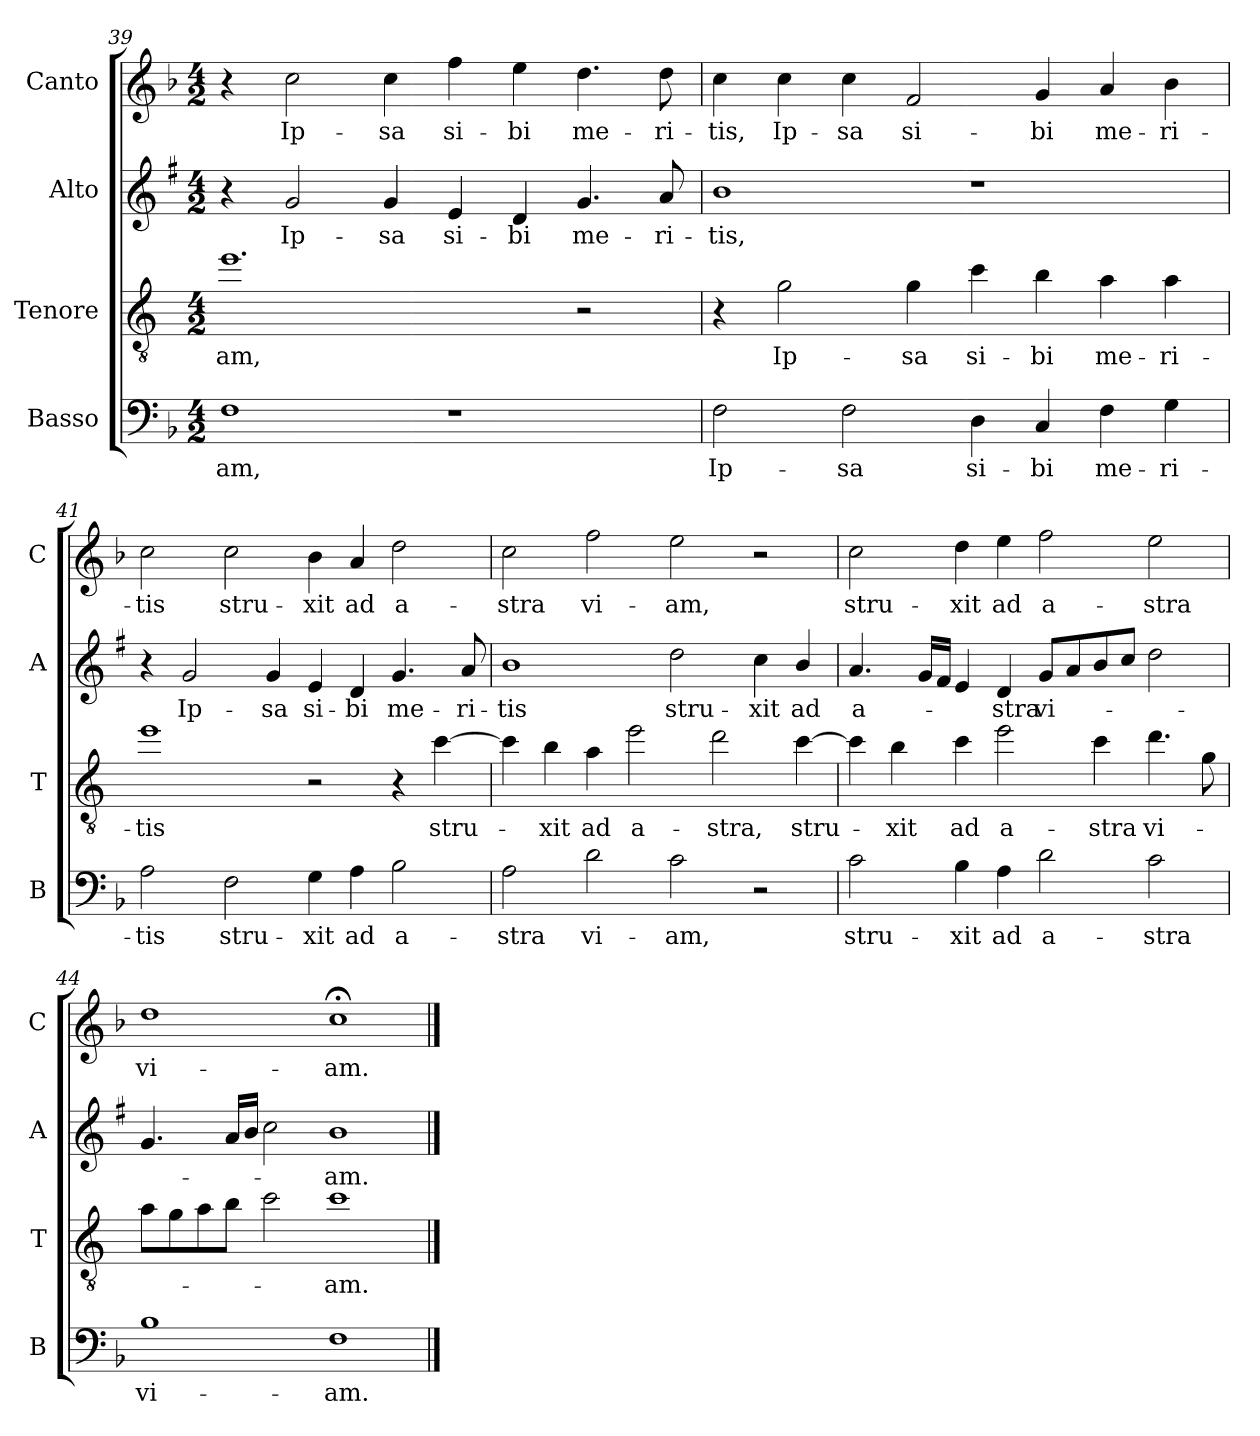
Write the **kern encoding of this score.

**kern	**text	**kern	**text	**kern	**text	**kern	**text
*part4	*part4	*part3	*part3	*part2	*part2	*part1	*part1
*staff4	*staff4	*staff3	*staff3	*staff2	*staff2	*staff1	*staff1
*I"Basso	*	*I"Tenore	*	*I"Alto	*	*I"Canto	*
*I'B	*	*I'T	*	*I'A	*	*I'C	*
*clefF4	*	*clefGv2	*	*clefG2	*	*clefG2	*
*	*	*ITrd4c7	*	*ITrd1c2	*	*	*
*k[b-]	*	*k[b-]	*	*k[b-]	*	*k[b-]	*
*F:	*	*F:	*	*F:	*	*F:	*
*M4/2	*	*M4/2	*	*M4/2	*	*M4/2	*
=39	=39	=39	=39	=39	=39	=39	=39
!	!LO:LY:b	!	!LO:LY:b	!	!	!	!
1F	-am,	1.a	-am,	4r	.	4r	.
!	!	!	!	!	!LO:LY:b	!	!LO:LY:b
.	.	.	.	2f/	Ip-	2cc\	Ip-
!	!	!	!	!	!LO:LY:b	!	!LO:LY:b
.	.	.	.	4f/	-sa	4cc\	-sa
!	!	!	!	!	!LO:LY:b	!	!LO:LY:b
1r	.	.	.	4d/	si-	4ff\	si-
!	!	!	!	!	!LO:LY:b	!	!LO:LY:b
.	.	.	.	4c/	-bi	4ee\	-bi
!	!	!	!	!	!LO:LY:b	!	!LO:LY:b
.	.	2r	.	4.f/	me-	4.dd\	me-
!	!	!	!	!	!LO:LY:b	!	!LO:LY:b
.	.	.	.	8g/	-ri-	8dd\	-ri-
=40	=40	=40	=40	=40	=40	=40	=40
!	!LO:LY:b	!	!	!	!LO:LY:b	!	!LO:LY:b
2F\	Ip-	4r	.	1a	-tis,	4cc\	-tis,
!	!	!	!LO:LY:b	!	!	!	!LO:LY:b
.	.	2c\	Ip-	.	.	4cc\	Ip-
!	!LO:LY:b	!	!	!	!	!	!LO:LY:b
2F\	-sa	.	.	.	.	4cc\	-sa
!	!	!	!LO:LY:b	!	!	!	!LO:LY:b
.	.	4c\	-sa	.	.	2f/	si-
!	!LO:LY:b	!	!LO:LY:b	!	!	!	!
4D\	si-	4f\	si-	1r	.	.	.
!	!LO:LY:b	!	!LO:LY:b	!	!	!	!LO:LY:b
4C/	-bi	4e\	-bi	.	.	4g/	-bi
!	!LO:LY:b	!	!LO:LY:b	!	!	!	!LO:LY:b
4F\	me-	4d\	me-	.	.	4a/	me-
!	!LO:LY:b	!	!LO:LY:b	!	!	!	!LO:LY:b
4G\	-ri-	4d\	-ri-	.	.	4b-\	-ri-
!!LO:LB:g=z
=41	=41	=41	=41	=41	=41	=41	=41
!	!LO:LY:b	!	!LO:LY:b	!	!	!	!LO:LY:b
2A\	-tis	1a	-tis	4r	.	2cc\	-tis
!	!	!	!	!	!LO:LY:b	!	!
.	.	.	.	2f/	Ip-	.	.
!	!LO:LY:b	!	!	!	!	!	!LO:LY:b
2F\	stru-	.	.	.	.	2cc\	stru-
!	!	!	!	!	!LO:LY:b	!	!
.	.	.	.	4f/	-sa	.	.
!	!LO:LY:b	!	!	!	!LO:LY:b	!	!LO:LY:b
4G\	-xit	2r	.	4d/	si-	4b-\	-xit
!	!LO:LY:b	!	!	!	!LO:LY:b	!	!LO:LY:b
4A\	ad	.	.	4c/	-bi	4a/	ad
!	!LO:LY:b	!	!	!	!LO:LY:b	!	!LO:LY:b
2B-\	a-	4r	.	4.f/	me-	2dd\	a-
!	!	!	!LO:LY:b	!	!	!	!
.	.	[4f\	stru-	.	.	.	.
!	!	!	!	!	!LO:LY:b	!	!
.	.	.	.	8g/	-ri-	.	.
=42	=42	=42	=42	=42	=42	=42	=42
!	!LO:LY:b	!	!	!	!LO:LY:b	!	!LO:LY:b
2A\	-stra	4f\]	.	1a	-tis	2cc\	-stra
!	!	!	!LO:LY:b	!	!	!	!
.	.	4e\	-xit	.	.	.	.
!	!LO:LY:b	!	!LO:LY:b	!	!	!	!LO:LY:b
2d\	vi-	4d\	ad	.	.	2ff\	vi-
!	!	!	!LO:LY:b	!	!	!	!
.	.	2a\	a-	.	.	.	.
!	!LO:LY:b	!	!	!	!LO:LY:b	!	!LO:LY:b
2c\	-am,	.	.	2cc\	stru-	2ee\	-am,
!	!	!	!LO:LY:b	!	!	!	!
.	.	2g\	-stra,	.	.	.	.
!	!	!	!	!	!LO:LY:b	!	!
2r	.	.	.	4b-\	-xit	2r	.
!	!	!	!LO:LY:b	!	!LO:LY:b	!	!
.	.	[4f\	stru-	4a/	ad	.	.
=43	=43	=43	=43	=43	=43	=43	=43
!	!LO:LY:b	!	!	!	!LO:LY:b	!	!LO:LY:b
2c\	stru-	4f\]	.	4.g/	a-	2cc\	stru-
!	!	!	!LO:LY:b	!	!	!	!
.	.	4e\	-xit	.	.	.	.
.	.	.	.	16f/LL	.	.	.
.	.	.	.	16e/JJ	.	.	.
!	!LO:LY:b	!	!LO:LY:b	!	!	!	!LO:LY:b
4B-\	-xit	4f\	ad	4d/	.	4dd\	-xit
!	!LO:LY:b	!	!LO:LY:b	!	!LO:LY:b	!	!LO:LY:b
4A\	ad	2a\	a-	4c/	-stra	4ee\	ad
!	!LO:LY:b	!	!	!	!LO:LY:b	!	!LO:LY:b
2d\	a-	.	.	8f/L	vi-	2ff\	a-
.	.	.	.	8g/	.	.	.
!	!	!	!LO:LY:b	!	!	!	!
.	.	4f\	-stra	8a/	.	.	.
.	.	.	.	8b-/J	.	.	.
!	!LO:LY:b	!	!LO:LY:b	!	!	!	!LO:LY:b
2c\	-stra	4.g\	vi-	2cc\	.	2ee\	-stra
.	.	8c\	.	.	.	.	.
=44	=44	=44	=44	=44	=44	=44	=44
!	!LO:LY:b	!	!	!	!	!	!LO:LY:b
1B-	vi-	8d\L	.	4.f/	.	1dd	vi-
.	.	8c\	.	.	.	.	.
.	.	8d\	.	.	.	.	.
.	.	8e\J	.	16g/LL	.	.	.
.	.	.	.	16a/JJ	.	.	.
.	.	2f\	.	2b-\	.	.	.
!	!LO:LY:b	!	!LO:LY:b	!	!LO:LY:b	!	!LO:LY:b
1F	-am.	1f	-am.	1a	-am.	1cc;<	-am.
==	==	==	==	==	==	==	==
*-	*-	*-	*-	*-	*-	*-	*-
